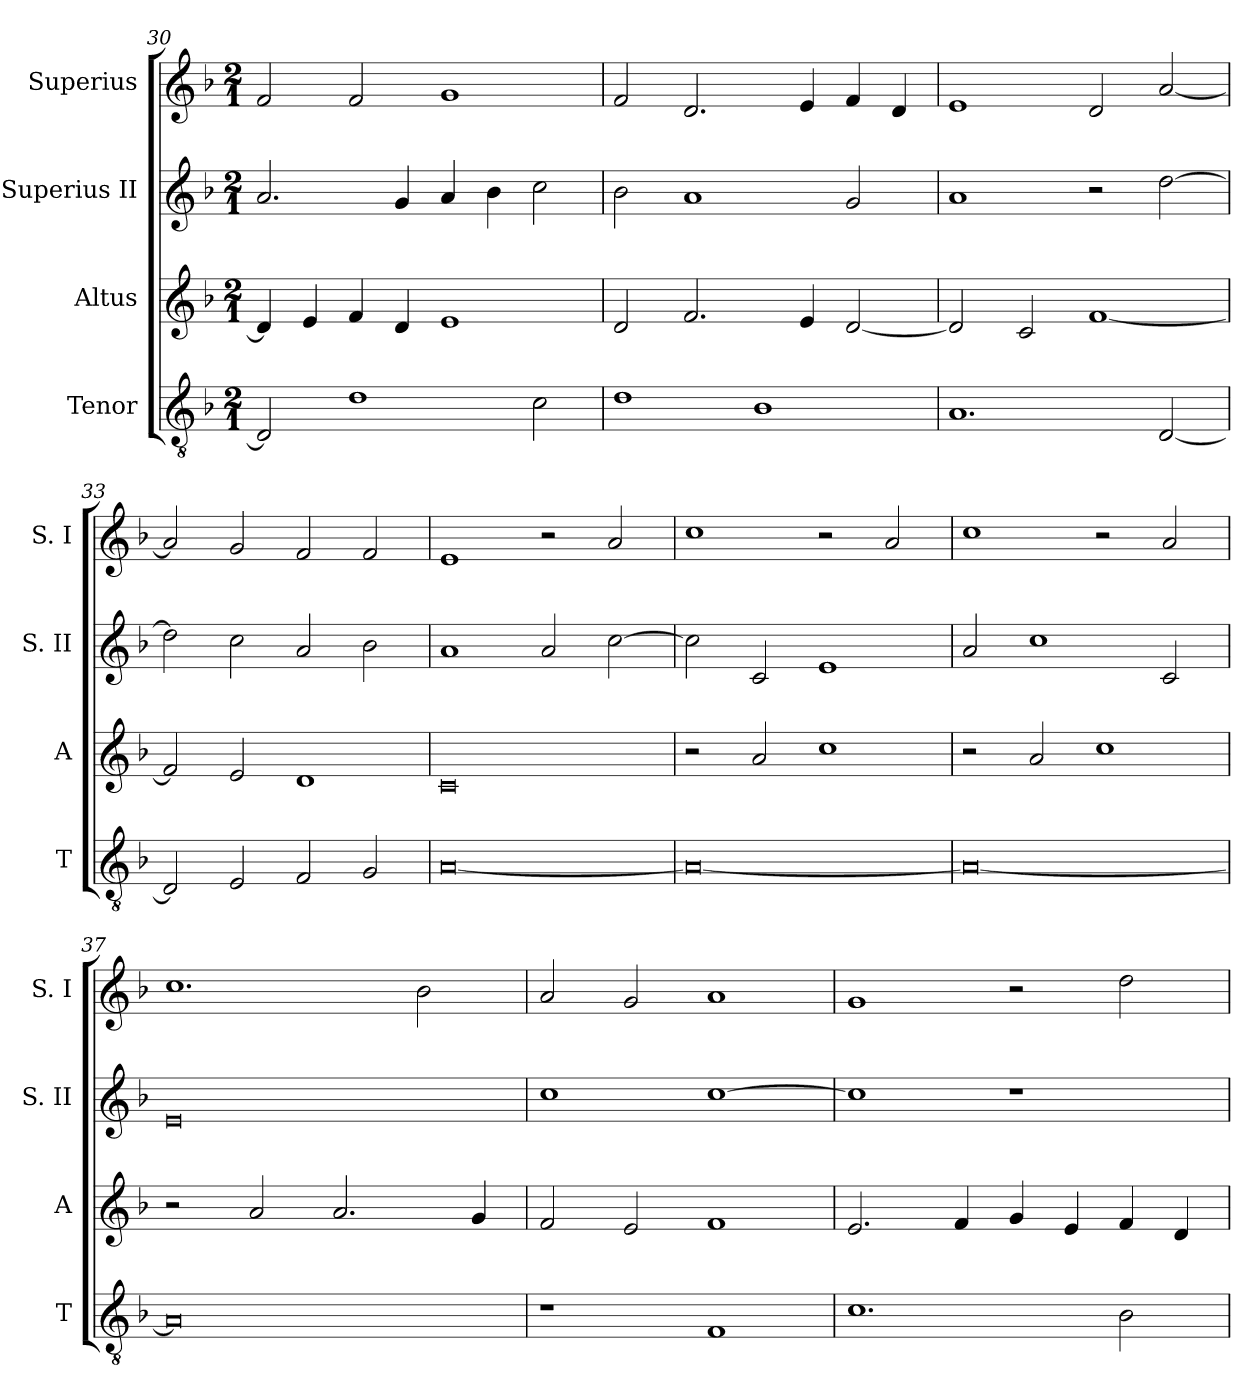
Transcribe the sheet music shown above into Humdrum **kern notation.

**kern	**kern	**kern	**kern
*part4	*part3	*part2	*part1
*staff4	*staff3	*staff2	*staff1
*I"Tenor	*I"Altus	*I"Superius II	*I"Superius
*I'T	*I'A	*I'S. II	*I'S. I
*clefGv2	*clefG2	*clefG2	*clefG2
*k[b-]	*k[b-]	*k[b-]	*k[b-]
*F:	*F:	*F:	*F:
*M2/1	*M2/1	*M2/1	*M2/1
=30	=30	=30	=30
2D]	4d]	2.a	2f
.	4e	.	.
1d	4f	.	2f
.	4d	4g	.
.	1e	4a	1g
.	.	4b-	.
2c	.	2cc	.
=31	=31	=31	=31
1d	2d	2b-	2f
.	2.f	1a	2.d
1B-	.	.	.
.	4e	.	4e
.	[2d	2g	4f
.	.	.	4d
=32	=32	=32	=32
1.A	2d]	1a	1e
.	2c	.	.
.	[1f	2r	2d
[2D	.	[2dd	[2a
=33	=33	=33	=33
2D]	2f]	2dd]	2a]
2E	2e	2cc	2g
2F	1d	2a	2f
2G	.	2b-	2f
=34	=34	=34	=34
[0A	0c	1a	1e
.	.	2a	2r
.	.	[2cc	2a
=35	=35	=35	=35
0A_	2r	2cc]	1cc
.	2a	2c	.
.	1cc	1e	2r
.	.	.	2a
=36	=36	=36	=36
0A_	2r	2a	1cc
.	2a	1cc	.
.	1cc	.	2r
.	.	2c	2a
=37	=37	=37	=37
0A]	2r	0e	1.cc
.	2a	.	.
.	2.a	.	.
.	.	.	2b-
.	4g	.	.
=38	=38	=38	=38
1r	2f	1cc	2a
.	2e	.	2g
1F	1f	[1cc	1a
=39	=39	=39	=39
1.c	2.e	1cc]	1g
.	4f	.	.
.	4g	1r	2r
.	4e	.	.
2B-	4f	.	2dd
.	4d	.	.
=	=	=	=
*-	*-	*-	*-
